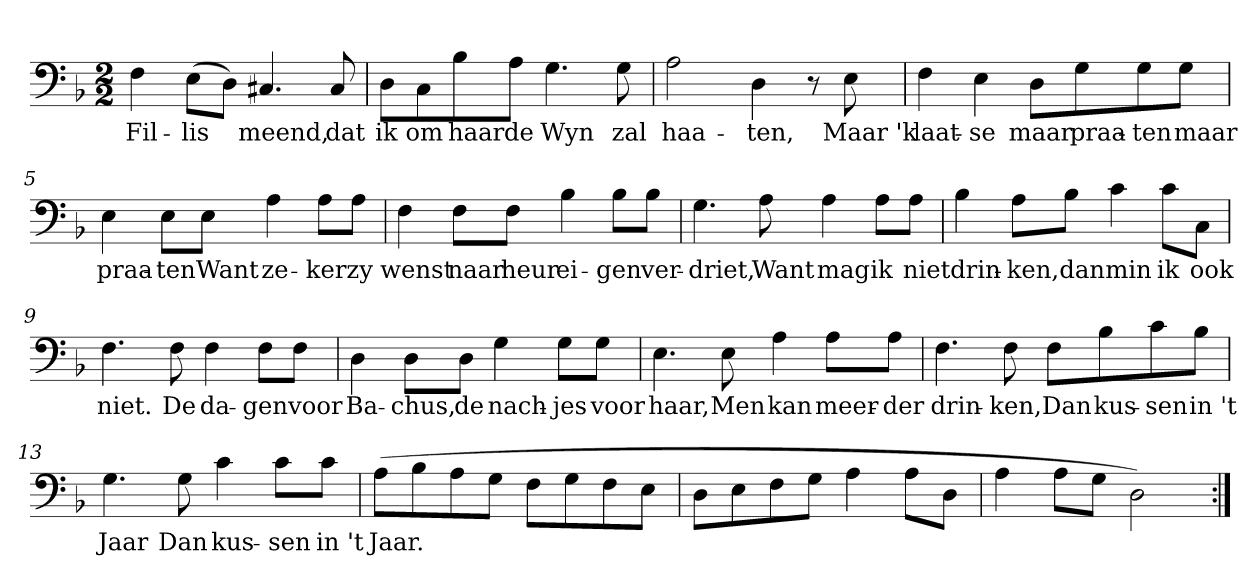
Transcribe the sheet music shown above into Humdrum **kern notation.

**kern	**text
*part1	*part1
*staff1	*staff1
*clefF4	*
*k[b-]	*
*d:	*
*M2/2	*
*MM120	*
=1	=1
4F	Fil-
(8E\L	-lis
8D\J)	.
4.C#X	meend,
8C#	dat
=2	=2
8D\L	ik
8C\	om
8B-\	haar
8A\J	de
4.G	Wyn
8G	zal
=3	=3
2A	haa-
4D	-ten,
8r	.
8E	Maar 'k
=4	=4
4F	laat-
4E	-se
8D\L	maar
8G\	praa-
8G\	-ten
8G\J	maar
=5	=5
4E	praa-
8E\L	-ten
8E\J	Want
4A	ze-
8A\L	-ker
8A\J	zy
=6	=6
4F	wenst
8F\L	naar
8F\J	heur
4B-	ei-
8B-\L	-gen
8B-\J	ver-
=7	=7
4.G	-driet,
8A	Want
4A	mag
8A\L	ik
8A\J	niet
=8	=8
4B-	drin-
8A\L	-ken,
8B-\J	dan
4c	min
8c\L	ik
8C\J	ook
=9	=9
4.F	niet.
8F	De
4F	da-
8F\L	-gen
8F\J	voor
=10	=10
4D	Ba-
8D\L	-chus,
8D\J	de
4G	nach-
8G\L	-jes
8G\J	voor
=11	=11
4.E	haar,
8E	Men
4A	kan
8A\L	meer-
8A\J	-der
=12	=12
4.F	drin-
8F	-ken,
8F\L	Dan
8B-\	kus-
8c\	-sen
8B-\J	in 't
=13	=13
4.G	Jaar
8G	Dan
4c	kus-
8c\L	-sen
8c\J	in 't
=14	=14
(8A\L	Jaar.
8B-\	.
8A\	.
8G\J	.
8F\L	.
8G\	.
8F\	.
8E\J	.
=15	=15
8D\L	.
8E\	.
8F\	.
8G\J	.
4A	.
8A\L	.
8D\J	.
=16	=16
4A	.
8A\L	.
8G\J	.
2D)	.
=:|!	=:|!
*-	*-
